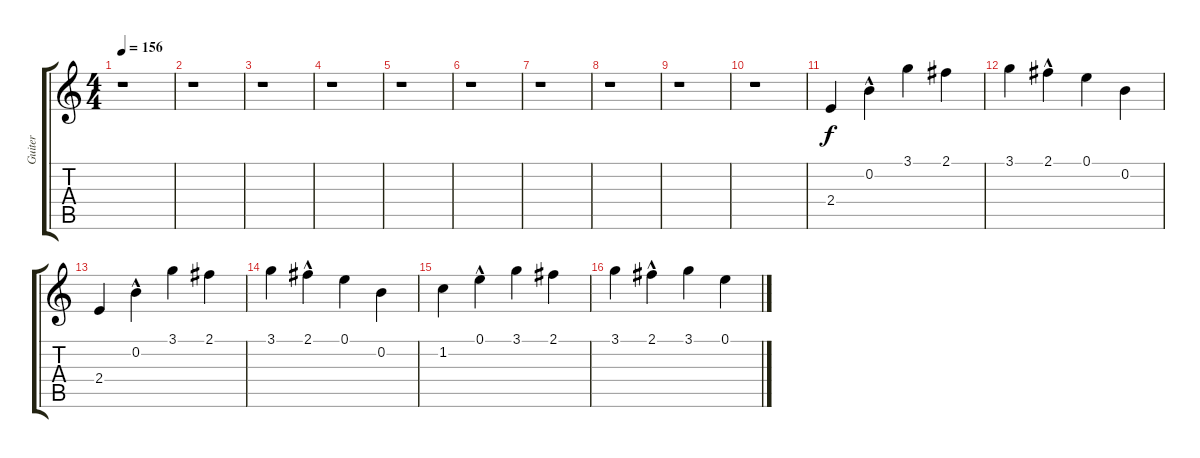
\track (" Guiter" " Guiter") {instrument acousticguitarsteel}
\staff {score tabs}
\tuning (E4 B3 G3 D3 A2 E2) {hide}
\ts (4 4)
\tempo 156
\clef g2
\ks c
r.1{dy f} |
r.1 |
r.1 |
r.1 |
r.1 |
r.1 |
r.1 |
r.1 |
r.1 |
r.1 |
2.4.4 0.2{hac}.4 3.1.4 2.1.4 |
3.1.4 2.1{hac}.4 0.1.4 0.2.4 |
2.4.4 0.2{hac}.4 3.1.4 2.1.4 |
3.1.4 2.1{hac}.4 0.1.4 0.2.4 |
1.2.4 0.1{hac}.4 3.1.4 2.1.4 |
3.1.4 2.1{hac}.4 3.1.4 0.1.4
